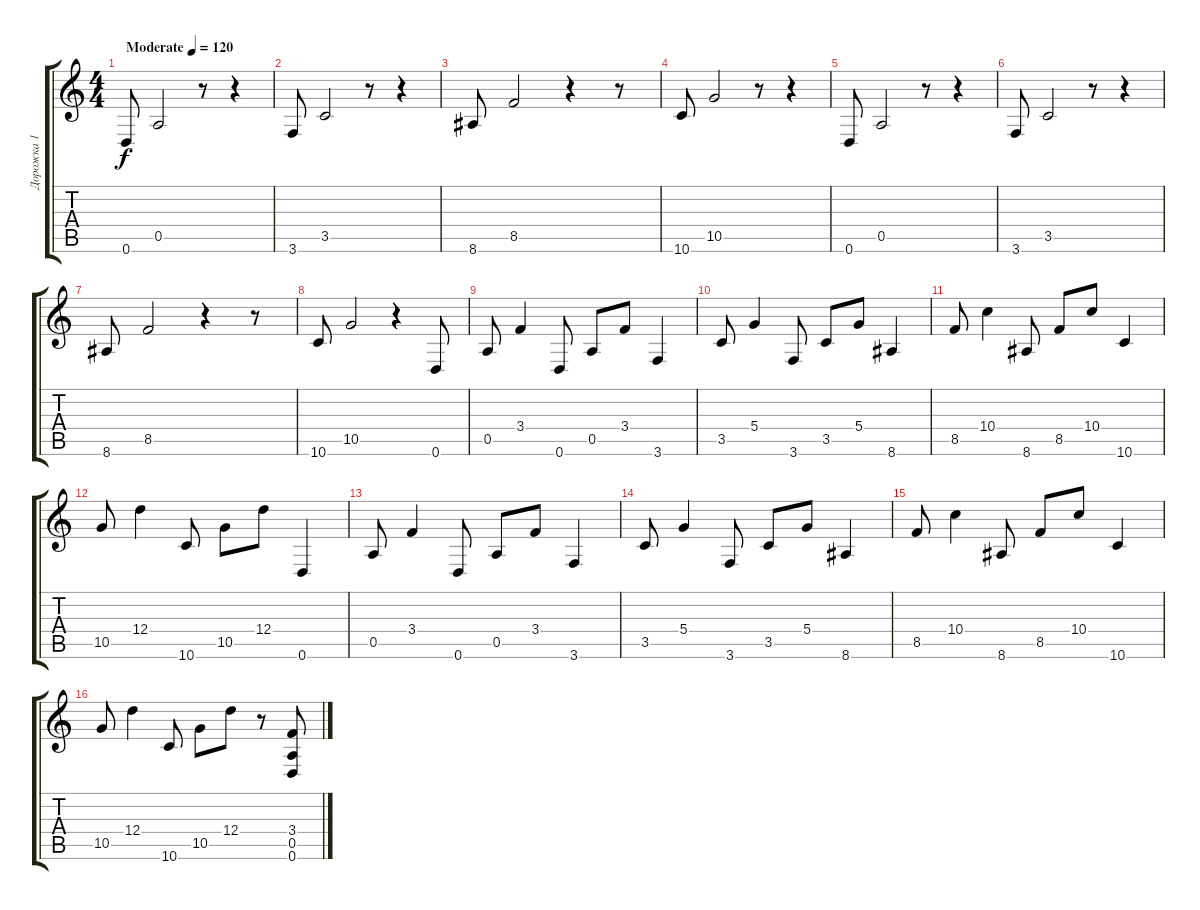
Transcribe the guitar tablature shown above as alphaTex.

\track ("Дорожка 1" "Дорожка 1") {instrument overdrivenguitar}
\staff {score tabs}
\tuning (E4 B3 G3 D3 A2 D2) {hide}
\ts (4 4)
\tempo (120 "Moderate")
\clef g2
\ks c
0.6.8{dy f instrument overdrivenguitar} 0.5.2 r.8 r.4 |
3.6.8 3.5.2 r.8 r.4 |
8.6.8 8.5.2 r.4 r.8 |
10.6.8 10.5.2 r.8 r.4 |
0.6.8 0.5.2 r.8 r.4 |
3.6.8 3.5.2 r.8 r.4 |
8.6.8 8.5.2 r.4 r.8 |
10.6.8 10.5.2 r.4 0.6.8 |
0.5.8 3.4.4 0.6.8 0.5.8 3.4.8 3.6.4 |
3.5.8 5.4.4 3.6.8 3.5.8 5.4.8 8.6.4 |
8.5.8 10.4.4 8.6.8 8.5.8 10.4.8 10.6.4 |
10.5.8 12.4.4 10.6.8 10.5.8 12.4.8 0.6.4 |
0.5.8 3.4.4 0.6.8 0.5.8 3.4.8 3.6.4 |
3.5.8 5.4.4 3.6.8 3.5.8 5.4.8 8.6.4 |
8.5.8 10.4.4 8.6.8 8.5.8 10.4.8 10.6.4 |
10.5.8 12.4.4 10.6.8 10.5.8 12.4.8 r.8 (3.4 0.5 0.6).8
